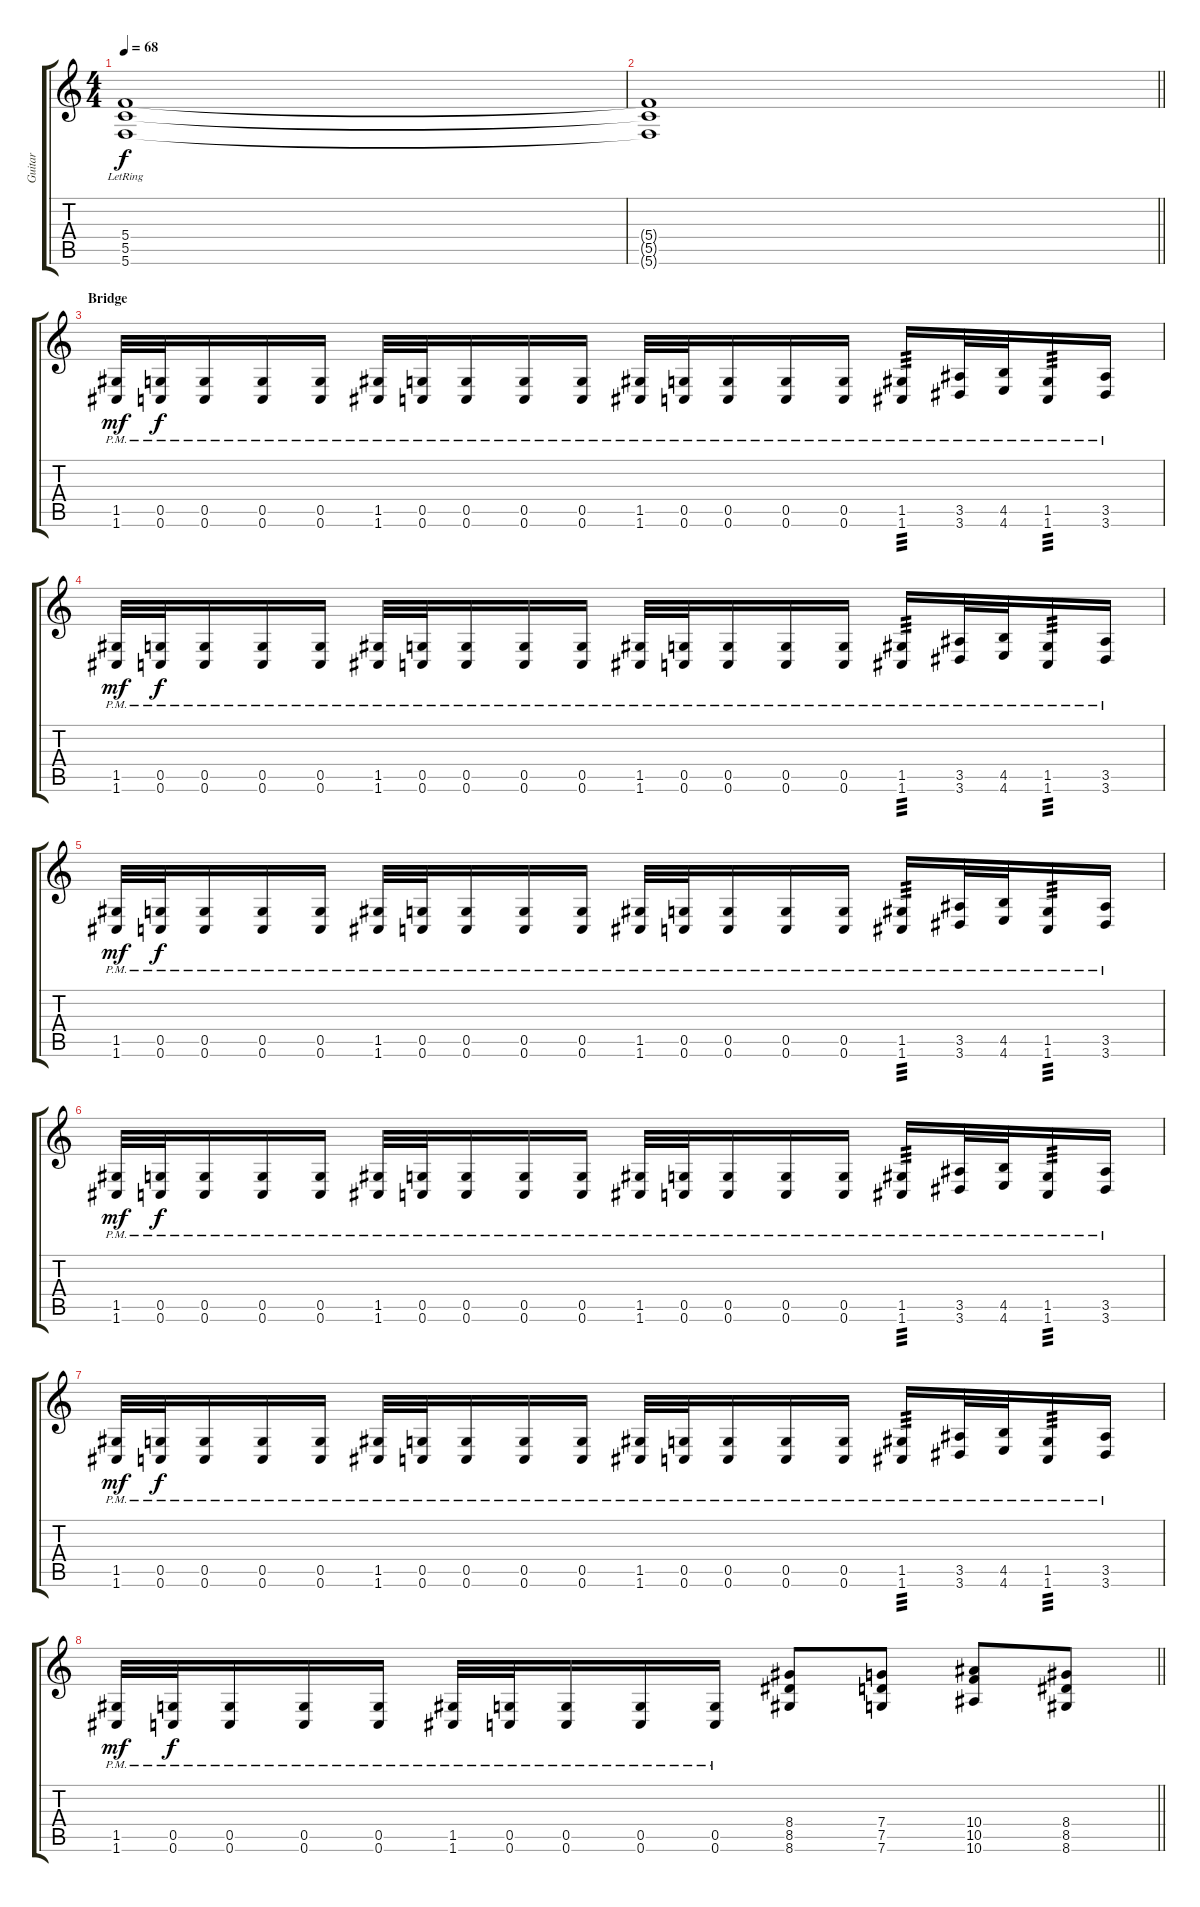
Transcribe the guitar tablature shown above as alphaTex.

\track ("Guitar" "Guitar") {instrument distortionguitar}
\staff {score tabs}
\tuning (D4 A3 F3 C3 G2 C2) {hide}
\ts (4 4)
\tempo 68
\clef g2
\ks c
(5.4 5.5{lr} 5.6).1{dy f} |
\barLineRight lightlight
(5.4{t} 5.5{t} 5.6{t}).1 |
\section ("" "Bridge")
(1.5{pm} 1.6{pm}).32{dy mf beam merge} (0.5{pm} 0.6{pm}).32{dy f} (0.5{pm} 0.6{pm}).16 (0.5{pm} 0.6{pm}).16 (0.5{pm} 0.6{pm}).16 (1.5{pm} 1.6{pm}).32 (0.5{pm} 0.6{pm}).32 (0.5{pm} 0.6{pm}).16 (0.5{pm} 0.6{pm}).16{beam merge} (0.5{pm} 0.6{pm}).16 (1.5{pm} 1.6{pm}).32 (0.5{pm} 0.6{pm}).32 (0.5{pm} 0.6{pm}).16 (0.5{pm} 0.6{pm}).16{beam merge} (0.5{pm} 0.6{pm}).16 (1.5{pm} 1.6{pm}).16{tp 3} (3.5{pm} 3.6{pm}).32 (4.5{pm} 4.6{pm}).32 (1.5{pm} 1.6{pm}).16{tp 3} (3.5{pm} 3.6{pm}).16 |
(1.5{pm} 1.6{pm}).32{dy mf beam merge} (0.5{pm} 0.6{pm}).32{dy f} (0.5{pm} 0.6{pm}).16 (0.5{pm} 0.6{pm}).16 (0.5{pm} 0.6{pm}).16 (1.5{pm} 1.6{pm}).32 (0.5{pm} 0.6{pm}).32 (0.5{pm} 0.6{pm}).16 (0.5{pm} 0.6{pm}).16{beam merge} (0.5{pm} 0.6{pm}).16 (1.5{pm} 1.6{pm}).32 (0.5{pm} 0.6{pm}).32 (0.5{pm} 0.6{pm}).16 (0.5{pm} 0.6{pm}).16{beam merge} (0.5{pm} 0.6{pm}).16 (1.5{pm} 1.6{pm}).16{tp 3} (3.5{pm} 3.6{pm}).32 (4.5{pm} 4.6{pm}).32 (1.5{pm} 1.6{pm}).16{tp 3} (3.5{pm} 3.6{pm}).16 |
(1.5{pm} 1.6{pm}).32{dy mf beam merge} (0.5{pm} 0.6{pm}).32{dy f} (0.5{pm} 0.6{pm}).16 (0.5{pm} 0.6{pm}).16 (0.5{pm} 0.6{pm}).16 (1.5{pm} 1.6{pm}).32 (0.5{pm} 0.6{pm}).32 (0.5{pm} 0.6{pm}).16 (0.5{pm} 0.6{pm}).16{beam merge} (0.5{pm} 0.6{pm}).16 (1.5{pm} 1.6{pm}).32 (0.5{pm} 0.6{pm}).32 (0.5{pm} 0.6{pm}).16 (0.5{pm} 0.6{pm}).16{beam merge} (0.5{pm} 0.6{pm}).16 (1.5{pm} 1.6{pm}).16{tp 3} (3.5{pm} 3.6{pm}).32 (4.5{pm} 4.6{pm}).32 (1.5{pm} 1.6{pm}).16{tp 3} (3.5{pm} 3.6{pm}).16 |
(1.5{pm} 1.6{pm}).32{dy mf beam merge} (0.5{pm} 0.6{pm}).32{dy f} (0.5{pm} 0.6{pm}).16 (0.5{pm} 0.6{pm}).16 (0.5{pm} 0.6{pm}).16 (1.5{pm} 1.6{pm}).32 (0.5{pm} 0.6{pm}).32 (0.5{pm} 0.6{pm}).16 (0.5{pm} 0.6{pm}).16{beam merge} (0.5{pm} 0.6{pm}).16 (1.5{pm} 1.6{pm}).32 (0.5{pm} 0.6{pm}).32 (0.5{pm} 0.6{pm}).16 (0.5{pm} 0.6{pm}).16{beam merge} (0.5{pm} 0.6{pm}).16 (1.5{pm} 1.6{pm}).16{tp 3} (3.5{pm} 3.6{pm}).32 (4.5{pm} 4.6{pm}).32 (1.5{pm} 1.6{pm}).16{tp 3} (3.5{pm} 3.6{pm}).16 |
(1.5{pm} 1.6{pm}).32{dy mf beam merge} (0.5{pm} 0.6{pm}).32{dy f} (0.5{pm} 0.6{pm}).16 (0.5{pm} 0.6{pm}).16 (0.5{pm} 0.6{pm}).16 (1.5{pm} 1.6{pm}).32 (0.5{pm} 0.6{pm}).32 (0.5{pm} 0.6{pm}).16 (0.5{pm} 0.6{pm}).16{beam merge} (0.5{pm} 0.6{pm}).16 (1.5{pm} 1.6{pm}).32 (0.5{pm} 0.6{pm}).32 (0.5{pm} 0.6{pm}).16 (0.5{pm} 0.6{pm}).16{beam merge} (0.5{pm} 0.6{pm}).16 (1.5{pm} 1.6{pm}).16{tp 3} (3.5{pm} 3.6{pm}).32 (4.5{pm} 4.6{pm}).32 (1.5{pm} 1.6{pm}).16{tp 3} (3.5{pm} 3.6{pm}).16 |
\barLineRight lightlight
(1.5{pm} 1.6{pm}).32{dy mf beam merge} (0.5{pm} 0.6{pm}).32{dy f} (0.5{pm} 0.6{pm}).16 (0.5{pm} 0.6{pm}).16 (0.5{pm} 0.6{pm}).16 (1.5{pm} 1.6{pm}).32 (0.5{pm} 0.6{pm}).32 (0.5{pm} 0.6{pm}).16 (0.5{pm} 0.6{pm}).16{beam merge} (0.5{pm} 0.6{pm}).16 (8.4 8.5 8.6).8 (7.4 7.5 7.6).8 (10.4 10.5 10.6).8 (8.4 8.5 8.6).8
